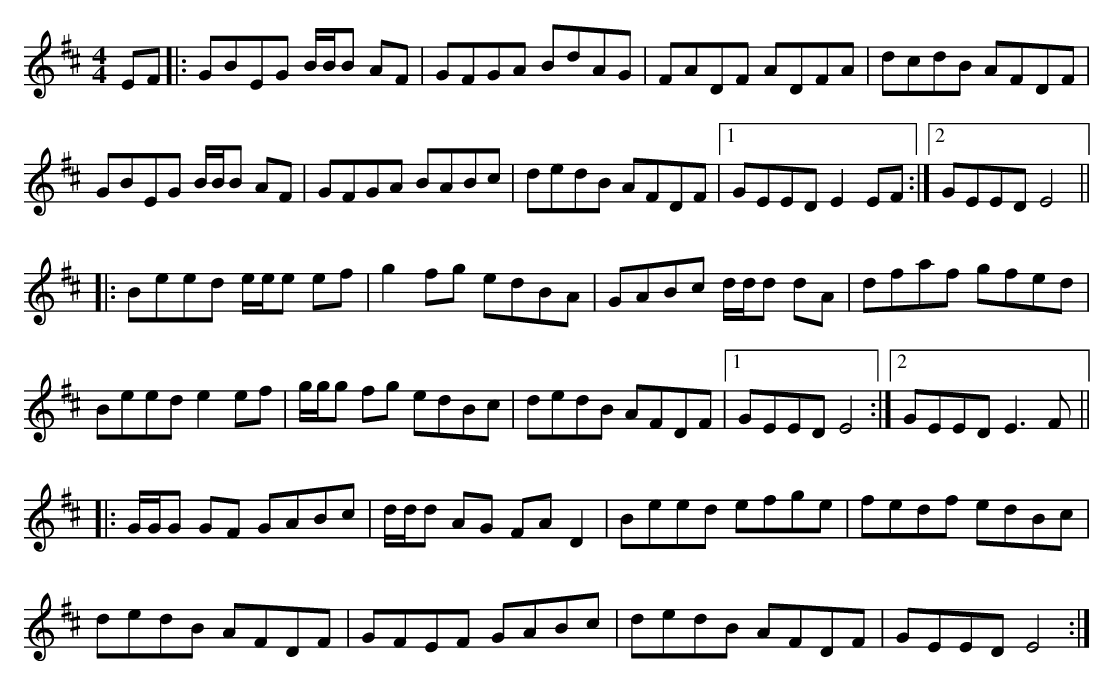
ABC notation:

X:1
M:4/4
K:Edor
EF|:GBEG B/B/B AF|GFGA BdAG|FADF ADFA|dcdB AFDF|
GBEG B/B/B AF|GFGA BABc|dedB AFDF|1 GEED E2 EF:|2 GEED E4||
|:Beed e/e/e ef|g2 fg edBA|GABc d/d/d dA|dfaf gfed|
Beed e2 ef|g/g/g fg edBc|dedB AFDF|1 GEED E4:|2 GEED E3 F||
|:G/G/G GF GABc|d/d/d AG FAD2|Beed efge|fedf edBc|
dedB AFDF|GFEF GABc|dedB AFDF|GEED E4:|
